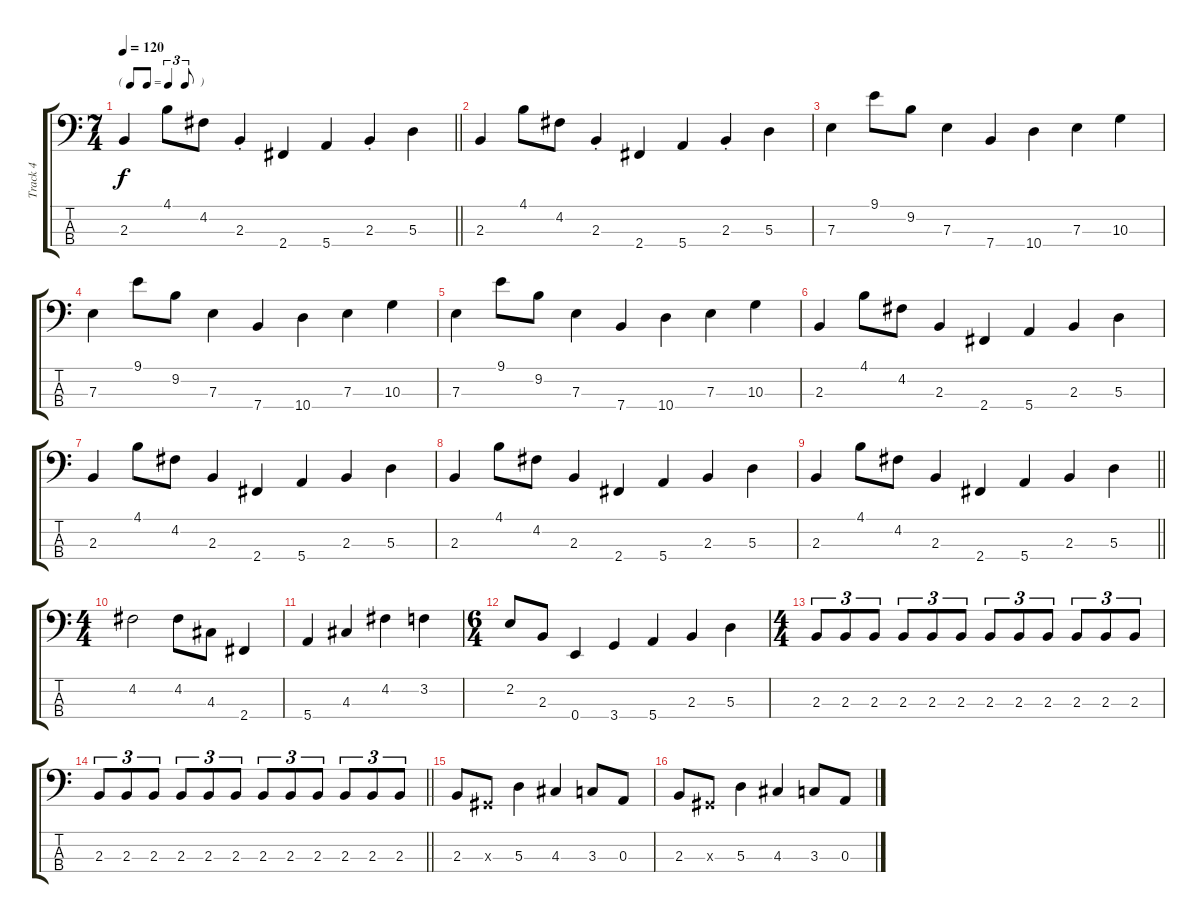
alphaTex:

\track ("Track 4" "Track 4") {instrument electricbassfinger}
\staff {score tabs}
\tuning (G2 D2 A1 E1) {hide}
\ts (7 4)
\tf triplet8th
\tempo 120
\clef f4
\barLineRight lightlight
\ks c
2.3.4{dy f} 4.1.8 4.2.8 2.3{st}.4 2.4.4 5.4.4 2.3{st}.4 5.3.4 |
2.3.4 4.1.8 4.2.8 2.3{st}.4 2.4.4 5.4.4 2.3{st}.4 5.3.4 |
7.3.4 9.1.8 9.2.8 7.3.4 7.4.4 10.4.4 7.3.4 10.3.4 |
7.3.4 9.1.8 9.2.8 7.3.4 7.4.4 10.4.4 7.3.4 10.3.4 |
7.3.4 9.1.8 9.2.8 7.3.4 7.4.4 10.4.4 7.3.4 10.3.4 |
2.3.4 4.1.8 4.2.8 2.3.4 2.4.4 5.4.4 2.3.4 5.3.4 |
2.3.4 4.1.8 4.2.8 2.3.4 2.4.4 5.4.4 2.3.4 5.3.4 |
2.3.4 4.1.8 4.2.8 2.3.4 2.4.4 5.4.4 2.3.4 5.3.4 |
\barLineRight lightlight
2.3.4 4.1.8 4.2.8 2.3.4 2.4.4 5.4.4 2.3.4 5.3.4 |
\ts (4 4)
4.2.2 4.2.8 4.3.8 2.4.4 |
5.4.4 4.3.4 4.2.4 3.2.4 |
\ts (6 4)
2.2.8 2.3.8 0.4.4 3.4.4 5.4.4 2.3.4 5.3.4 |
\ts (4 4)
2.3.8{tu (3 2)} 2.3.8{tu (3 2)} 2.3.8{tu (3 2)} 2.3.8{tu (3 2)} 2.3.8{tu (3 2)} 2.3.8{tu (3 2)} 2.3.8{tu (3 2)} 2.3.8{tu (3 2)} 2.3.8{tu (3 2)} 2.3.8{tu (3 2)} 2.3.8{tu (3 2)} 2.3.8{tu (3 2)} |
\barLineRight lightlight
2.3.8{tu (3 2)} 2.3.8{tu (3 2)} 2.3.8{tu (3 2)} 2.3.8{tu (3 2)} 2.3.8{tu (3 2)} 2.3.8{tu (3 2)} 2.3.8{tu (3 2)} 2.3.8{tu (3 2)} 2.3.8{tu (3 2)} 2.3.8{tu (3 2)} 2.3.8{tu (3 2)} 2.3.8{tu (3 2)} |
2.3.8 -1.3{x}.8 5.3.4 4.3.4 3.3.8 0.3.8 |
2.3.8 -1.3{x}.8 5.3.4 4.3.4 3.3.8 0.3.8
